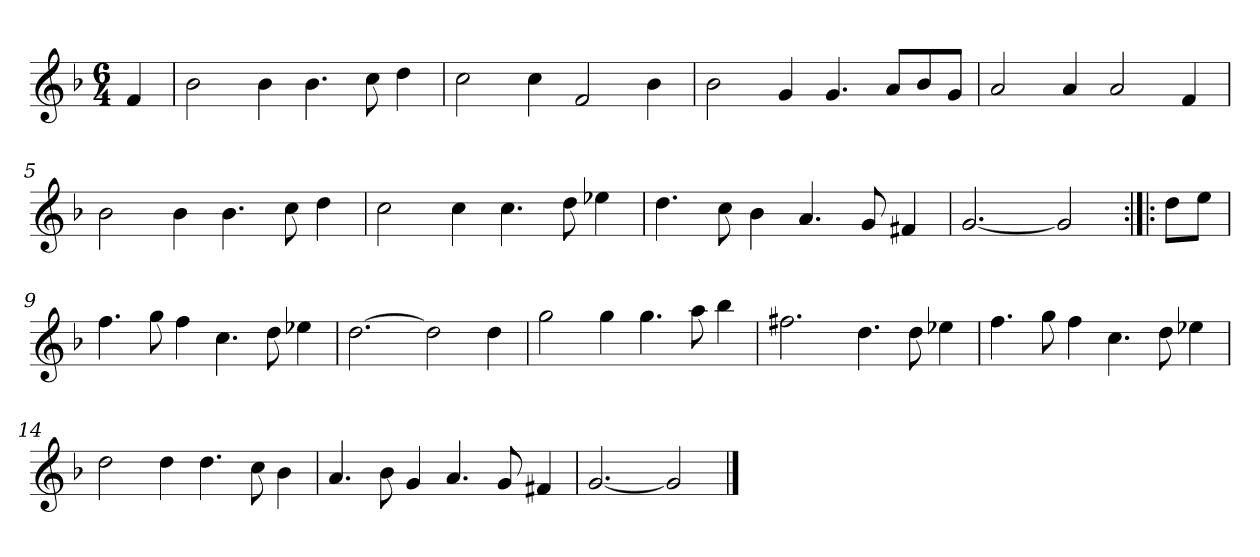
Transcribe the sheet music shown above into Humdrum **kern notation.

**kern
*part1
*staff1
*clefG2
*k[b-]
*G:dor
*M6/4
*MM120
=
4f
=1
2b-
4b-
4.b-
8cc
4dd
=2
2cc
4cc
2f
4b-
=3
2b-
4g
4.g
8a/L
8b-/
8g/J
=4
2a
4a
2a
4f
=5
2b-
4b-
4.b-
8cc
4dd
=6
2cc
4cc
4.cc
8dd
4ee-X
=7
4.dd
8cc
4b-
4.a
8g
4f#X
=8
[2.g
2g]
=:|!|:
8dd\L
8ee\J
=9
4.ff
8gg
4ff
4.cc
8dd
4ee-X
=10
[2.dd
2dd]
4dd
=11
2gg
4gg
4.gg
8aa
4bb-
=12
2.ff#X
4.dd
8dd
4ee-X
=13
4.ff
8gg
4ff
4.cc
8dd
4ee-X
=14
2dd
4dd
4.dd
8cc
4b-
=15
4.a
8b-
4g
4.a
8g
4f#X
=16
[2.g
2g]
==
*-
